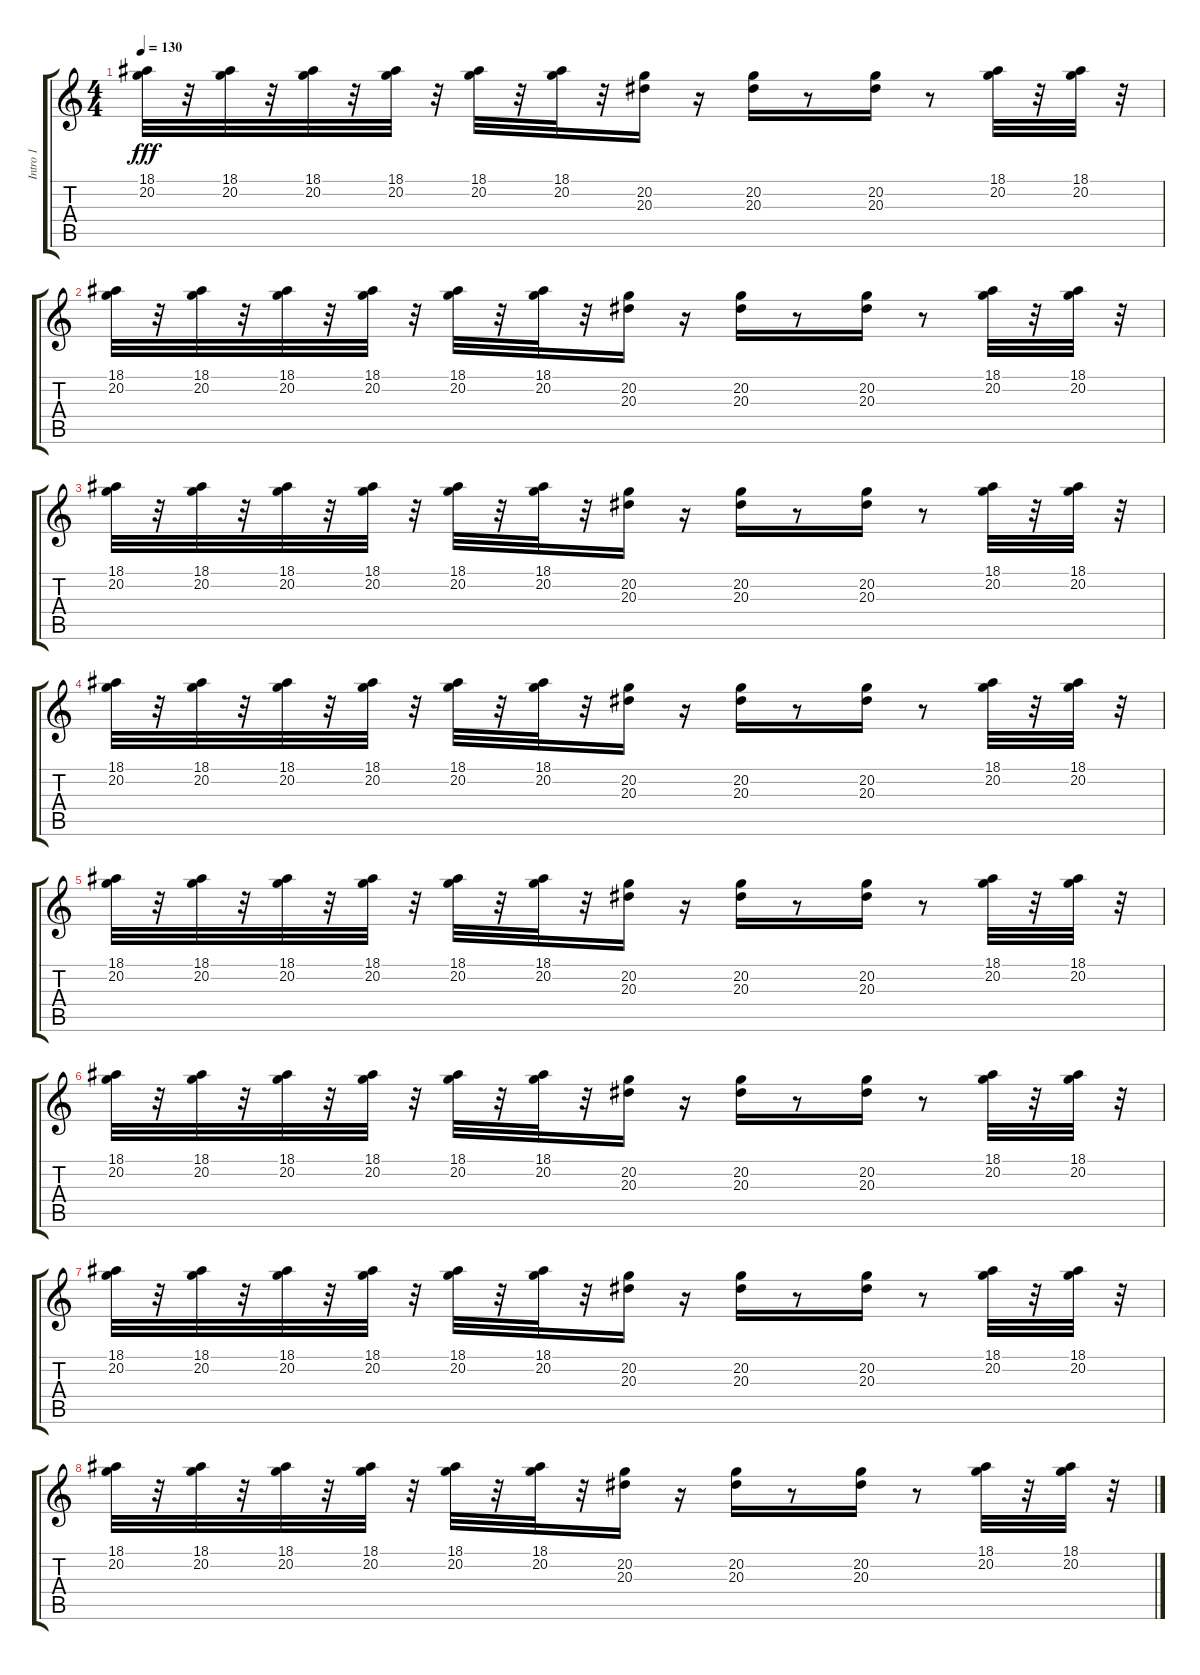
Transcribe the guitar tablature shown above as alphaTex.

\track ("Intro 1" "Intro 1") {instrument honkytonkpiano}
\staff {score tabs}
\tuning (E4 B3 G3 D3 A2 E2) {hide}
\ts (4 4)
\tempo 130
\clef g2
\ks c
(18.1 20.2).32{dy fff} r.32 (18.1 20.2).32 r.32 (18.1 20.2).32 r.32 (18.1 20.2).32 r.32 (18.1 20.2).32 r.32 (18.1 20.2).32 r.32 (20.2 20.3).16 r.16 (20.2 20.3).16 r.8 (20.2 20.3).16 r.8 (18.1 20.2).32 r.32 (18.1 20.2).32 r.32 |
(18.1 20.2).32 r.32 (18.1 20.2).32 r.32 (18.1 20.2).32 r.32 (18.1 20.2).32 r.32 (18.1 20.2).32 r.32 (18.1 20.2).32 r.32 (20.2 20.3).16 r.16 (20.2 20.3).16 r.8 (20.2 20.3).16 r.8 (18.1 20.2).32 r.32 (18.1 20.2).32 r.32 |
(18.1 20.2).32 r.32 (18.1 20.2).32 r.32 (18.1 20.2).32 r.32 (18.1 20.2).32 r.32 (18.1 20.2).32 r.32 (18.1 20.2).32 r.32 (20.2 20.3).16 r.16 (20.2 20.3).16 r.8 (20.2 20.3).16 r.8 (18.1 20.2).32 r.32 (18.1 20.2).32 r.32 |
(18.1 20.2).32 r.32 (18.1 20.2).32 r.32 (18.1 20.2).32 r.32 (18.1 20.2).32 r.32 (18.1 20.2).32 r.32 (18.1 20.2).32 r.32 (20.2 20.3).16 r.16 (20.2 20.3).16 r.8 (20.2 20.3).16 r.8 (18.1 20.2).32 r.32 (18.1 20.2).32 r.32 |
(18.1 20.2).32 r.32 (18.1 20.2).32 r.32 (18.1 20.2).32 r.32 (18.1 20.2).32 r.32 (18.1 20.2).32 r.32 (18.1 20.2).32 r.32 (20.2 20.3).16 r.16 (20.2 20.3).16 r.8 (20.2 20.3).16 r.8 (18.1 20.2).32 r.32 (18.1 20.2).32 r.32 |
(18.1 20.2).32 r.32 (18.1 20.2).32 r.32 (18.1 20.2).32 r.32 (18.1 20.2).32 r.32 (18.1 20.2).32 r.32 (18.1 20.2).32 r.32 (20.2 20.3).16 r.16 (20.2 20.3).16 r.8 (20.2 20.3).16 r.8 (18.1 20.2).32 r.32 (18.1 20.2).32 r.32 |
(18.1 20.2).32 r.32 (18.1 20.2).32 r.32 (18.1 20.2).32 r.32 (18.1 20.2).32 r.32 (18.1 20.2).32 r.32 (18.1 20.2).32 r.32 (20.2 20.3).16 r.16 (20.2 20.3).16 r.8 (20.2 20.3).16 r.8 (18.1 20.2).32 r.32 (18.1 20.2).32 r.32 |
(18.1 20.2).32 r.32 (18.1 20.2).32 r.32 (18.1 20.2).32 r.32 (18.1 20.2).32 r.32 (18.1 20.2).32 r.32 (18.1 20.2).32 r.32 (20.2 20.3).16 r.16 (20.2 20.3).16 r.8 (20.2 20.3).16 r.8 (18.1 20.2).32 r.32 (18.1 20.2).32 r.32
